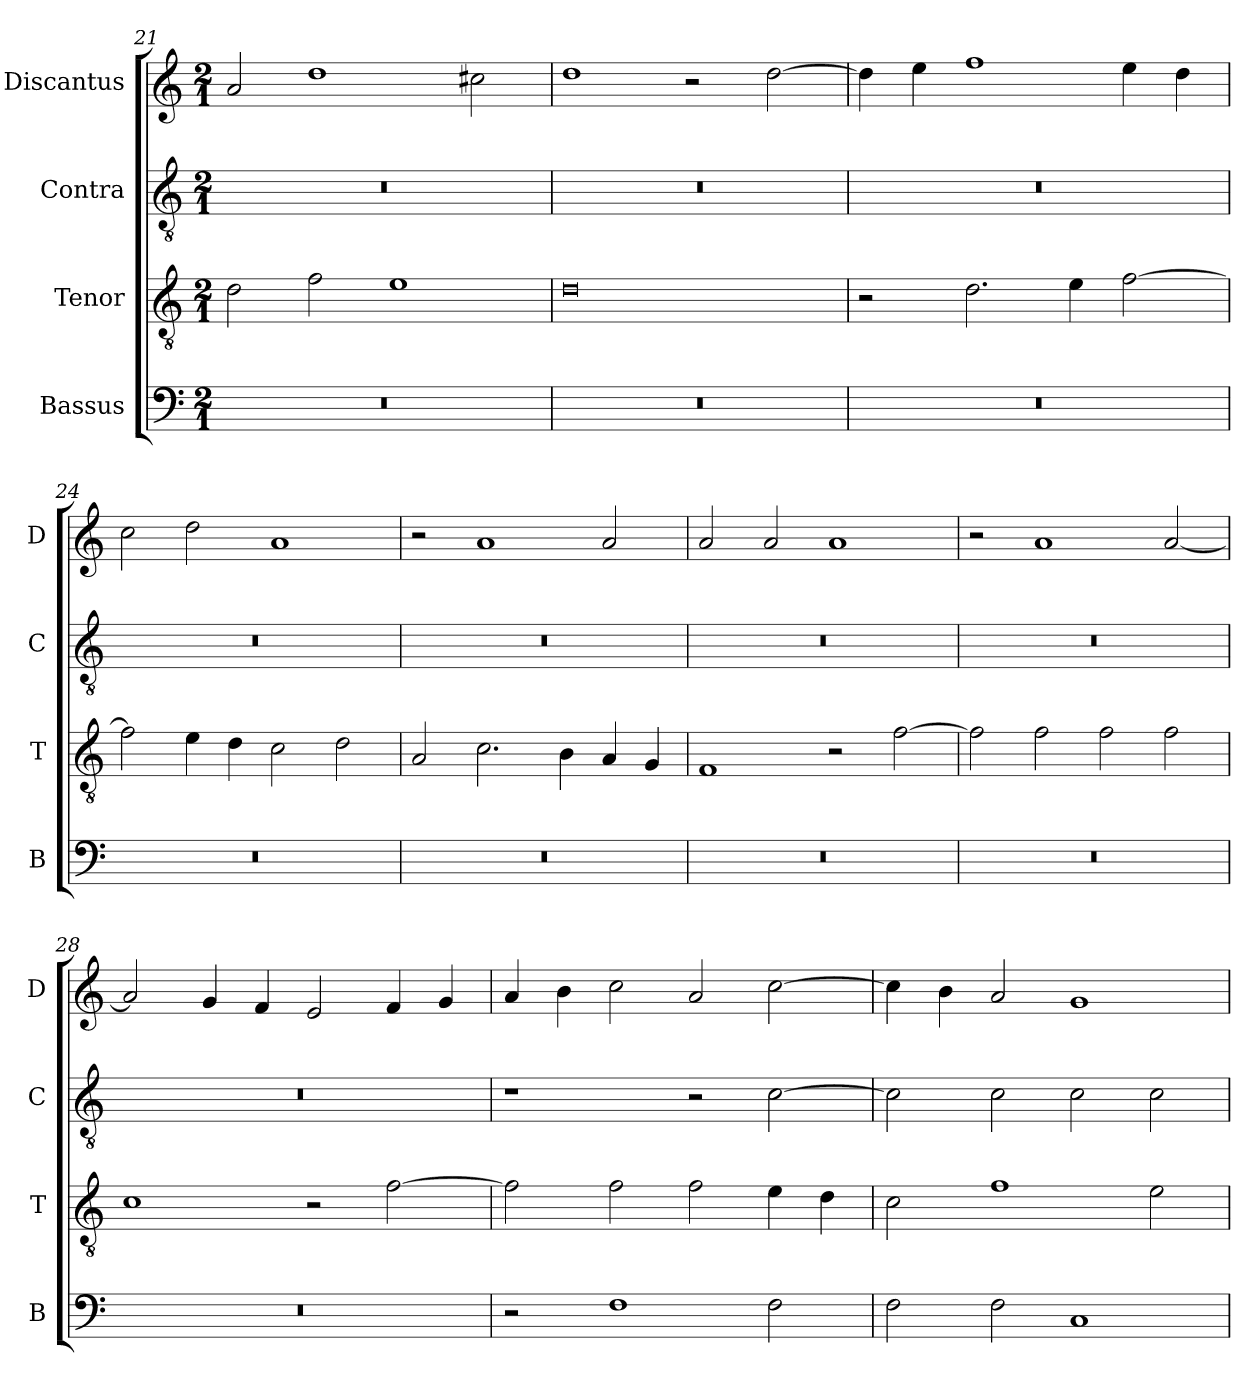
**kern	**kern	**kern	**kern
*part4	*part3	*part2	*part1
*staff4	*staff3	*staff2	*staff1
*I"Bassus	*I"Tenor	*I"Contra	*I"Discantus
*I'B	*I'T	*I'C	*I'D
*clefF4	*clefGv2	*clefGv2	*clefG2
*k[]	*k[]	*k[]	*k[]
*M2/1	*M2/1	*M2/1	*M2/1
=21	=21	=21	=21
0r	2d\	0r	2a/
.	2f\	.	1dd
.	1e	.	.
.	.	.	2cc#X\
=22	=22	=22	=22
0r	0d	0r	1dd
.	.	.	2r
.	.	.	[2dd\
=23	=23	=23	=23
0r	2r	0r	4dd\]
.	.	.	4ee\
.	2.d\	.	1ff
.	4e\	.	.
.	[2f\	.	4ee\
.	.	.	4dd\
=24	=24	=24	=24
0r	2f\]	0r	2cc\
.	4e\	.	2dd\
.	4d\	.	.
.	2c\	.	1a
.	2d\	.	.
=25	=25	=25	=25
0r	2A/	0r	2r
.	2.c\	.	1a
.	4B\	.	.
.	4A/	.	2a/
.	4G/	.	.
=26	=26	=26	=26
0r	1F	0r	2a/
.	.	.	2a/
.	2r	.	1a
.	[2f\	.	.
=27	=27	=27	=27
0r	2f\]	0r	2r
.	2f\	.	1a
.	2f\	.	.
.	2f\	.	[2a/
=28	=28	=28	=28
0r	1c	0r	2a/]
.	.	.	4g/
.	.	.	4f/
.	2r	.	2e/
.	[2f\	.	4f/
.	.	.	4g/
=29	=29	=29	=29
2r	2f\]	1r	4a/
.	.	.	4b\
1F	2f\	.	2cc\
.	2f\	2r	2a/
2F\	4e\	[2c\	[2cc\
.	4d\	.	.
=30	=30	=30	=30
2F\	2c\	2c\]	4cc\]
.	.	.	4b\
2F\	1f	2c\	2a/
1C	.	2c\	1g
.	2e\	2c\	.
=	=	=	=
*-	*-	*-	*-
